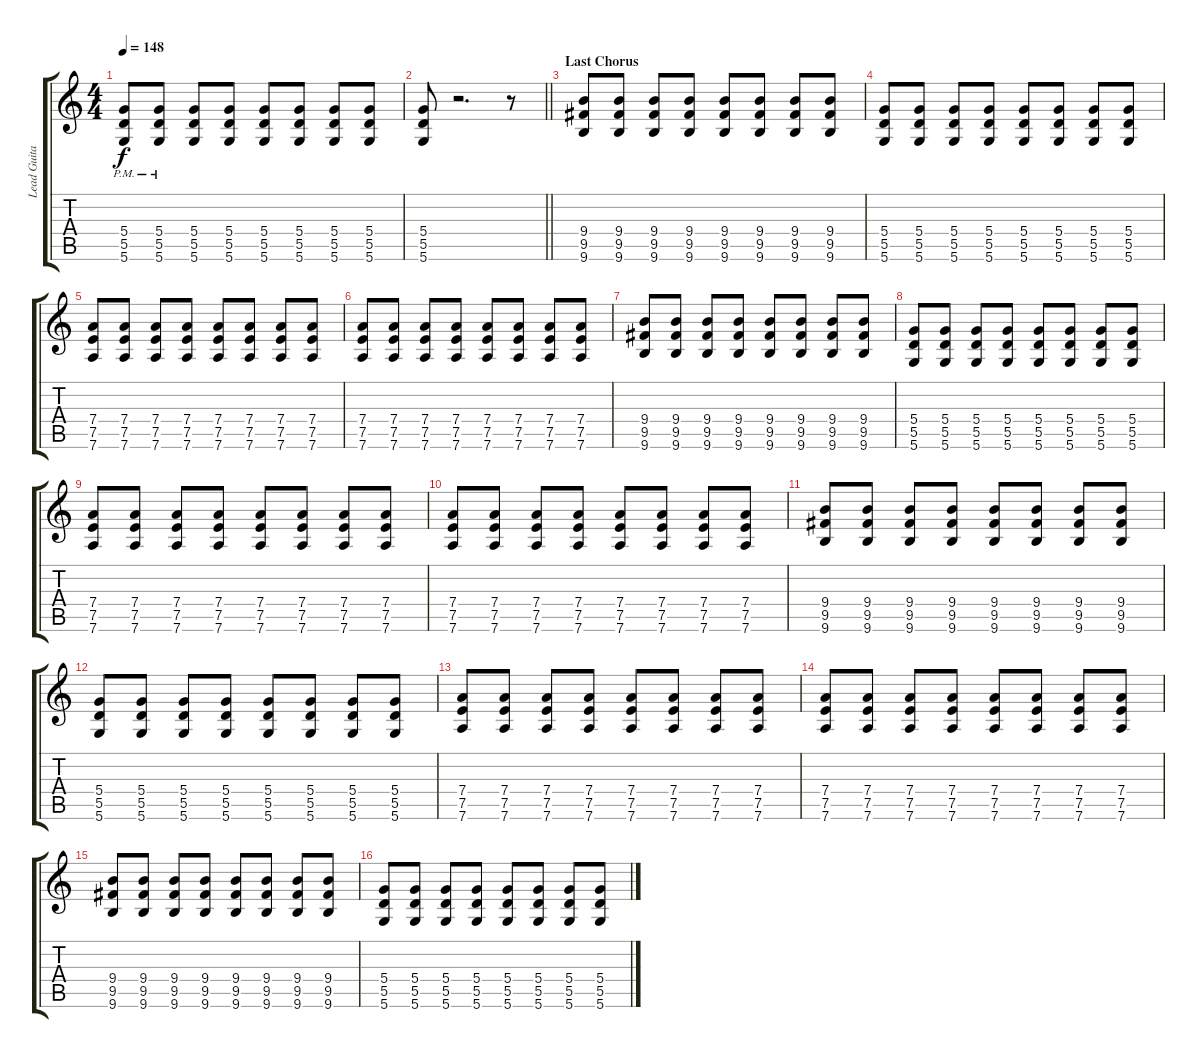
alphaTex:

\track ("Lead Guitar" "Lead Guita") {instrument overdrivenguitar}
\staff {score tabs}
\tuning (E4 B3 G3 D3 A2 D2) {hide}
\ts (4 4)
\tempo 148
\clef g2
\ks c
(5.4{pm} 5.5{pm} 5.6{pm}).8{dy f} (5.4{pm} 5.5{pm} 5.6{pm}).8 (5.4 5.5 5.6).8 (5.4 5.5 5.6).8 (5.4 5.5 5.6).8 (5.4 5.5 5.6).8 (5.4 5.5 5.6).8 (5.4 5.5 5.6).8 |
\barLineRight lightlight
(5.4 5.5 5.6).8 r.2{d} r.8 |
\section ("" "Last Chorus")
(9.4 9.5 9.6).8 (9.4 9.5 9.6).8 (9.4 9.5 9.6).8 (9.4 9.5 9.6).8 (9.4 9.5 9.6).8 (9.4 9.5 9.6).8 (9.4 9.5 9.6).8 (9.4 9.5 9.6).8 |
(5.4 5.5 5.6).8 (5.4 5.5 5.6).8 (5.4 5.5 5.6).8 (5.4 5.5 5.6).8 (5.4 5.5 5.6).8 (5.4 5.5 5.6).8 (5.4 5.5 5.6).8 (5.4 5.5 5.6).8 |
(7.4 7.5 7.6).8 (7.4 7.5 7.6).8 (7.4 7.5 7.6).8 (7.4 7.5 7.6).8 (7.4 7.5 7.6).8 (7.4 7.5 7.6).8 (7.4 7.5 7.6).8 (7.4 7.5 7.6).8 |
(7.4 7.5 7.6).8 (7.4 7.5 7.6).8 (7.4 7.5 7.6).8 (7.4 7.5 7.6).8 (7.4 7.5 7.6).8 (7.4 7.5 7.6).8 (7.4 7.5 7.6).8 (7.4 7.5 7.6).8 |
(9.4 9.5 9.6).8 (9.4 9.5 9.6).8 (9.4 9.5 9.6).8 (9.4 9.5 9.6).8 (9.4 9.5 9.6).8 (9.4 9.5 9.6).8 (9.4 9.5 9.6).8 (9.4 9.5 9.6).8 |
(5.4 5.5 5.6).8 (5.4 5.5 5.6).8 (5.4 5.5 5.6).8 (5.4 5.5 5.6).8 (5.4 5.5 5.6).8 (5.4 5.5 5.6).8 (5.4 5.5 5.6).8 (5.4 5.5 5.6).8 |
(7.4 7.5 7.6).8 (7.4 7.5 7.6).8 (7.4 7.5 7.6).8 (7.4 7.5 7.6).8 (7.4 7.5 7.6).8 (7.4 7.5 7.6).8 (7.4 7.5 7.6).8 (7.4 7.5 7.6).8 |
(7.4 7.5 7.6).8 (7.4 7.5 7.6).8 (7.4 7.5 7.6).8 (7.4 7.5 7.6).8 (7.4 7.5 7.6).8 (7.4 7.5 7.6).8 (7.4 7.5 7.6).8 (7.4 7.5 7.6).8 |
(9.4 9.5 9.6).8 (9.4 9.5 9.6).8 (9.4 9.5 9.6).8 (9.4 9.5 9.6).8 (9.4 9.5 9.6).8 (9.4 9.5 9.6).8 (9.4 9.5 9.6).8 (9.4 9.5 9.6).8 |
(5.4 5.5 5.6).8 (5.4 5.5 5.6).8 (5.4 5.5 5.6).8 (5.4 5.5 5.6).8 (5.4 5.5 5.6).8 (5.4 5.5 5.6).8 (5.4 5.5 5.6).8 (5.4 5.5 5.6).8 |
(7.4 7.5 7.6).8 (7.4 7.5 7.6).8 (7.4 7.5 7.6).8 (7.4 7.5 7.6).8 (7.4 7.5 7.6).8 (7.4 7.5 7.6).8 (7.4 7.5 7.6).8 (7.4 7.5 7.6).8 |
(7.4 7.5 7.6).8 (7.4 7.5 7.6).8 (7.4 7.5 7.6).8 (7.4 7.5 7.6).8 (7.4 7.5 7.6).8 (7.4 7.5 7.6).8 (7.4 7.5 7.6).8 (7.4 7.5 7.6).8 |
(9.4 9.5 9.6).8 (9.4 9.5 9.6).8 (9.4 9.5 9.6).8 (9.4 9.5 9.6).8 (9.4 9.5 9.6).8 (9.4 9.5 9.6).8 (9.4 9.5 9.6).8 (9.4 9.5 9.6).8 |
(5.4 5.5 5.6).8 (5.4 5.5 5.6).8 (5.4 5.5 5.6).8 (5.4 5.5 5.6).8 (5.4 5.5 5.6).8 (5.4 5.5 5.6).8 (5.4 5.5 5.6).8 (5.4 5.5 5.6).8
